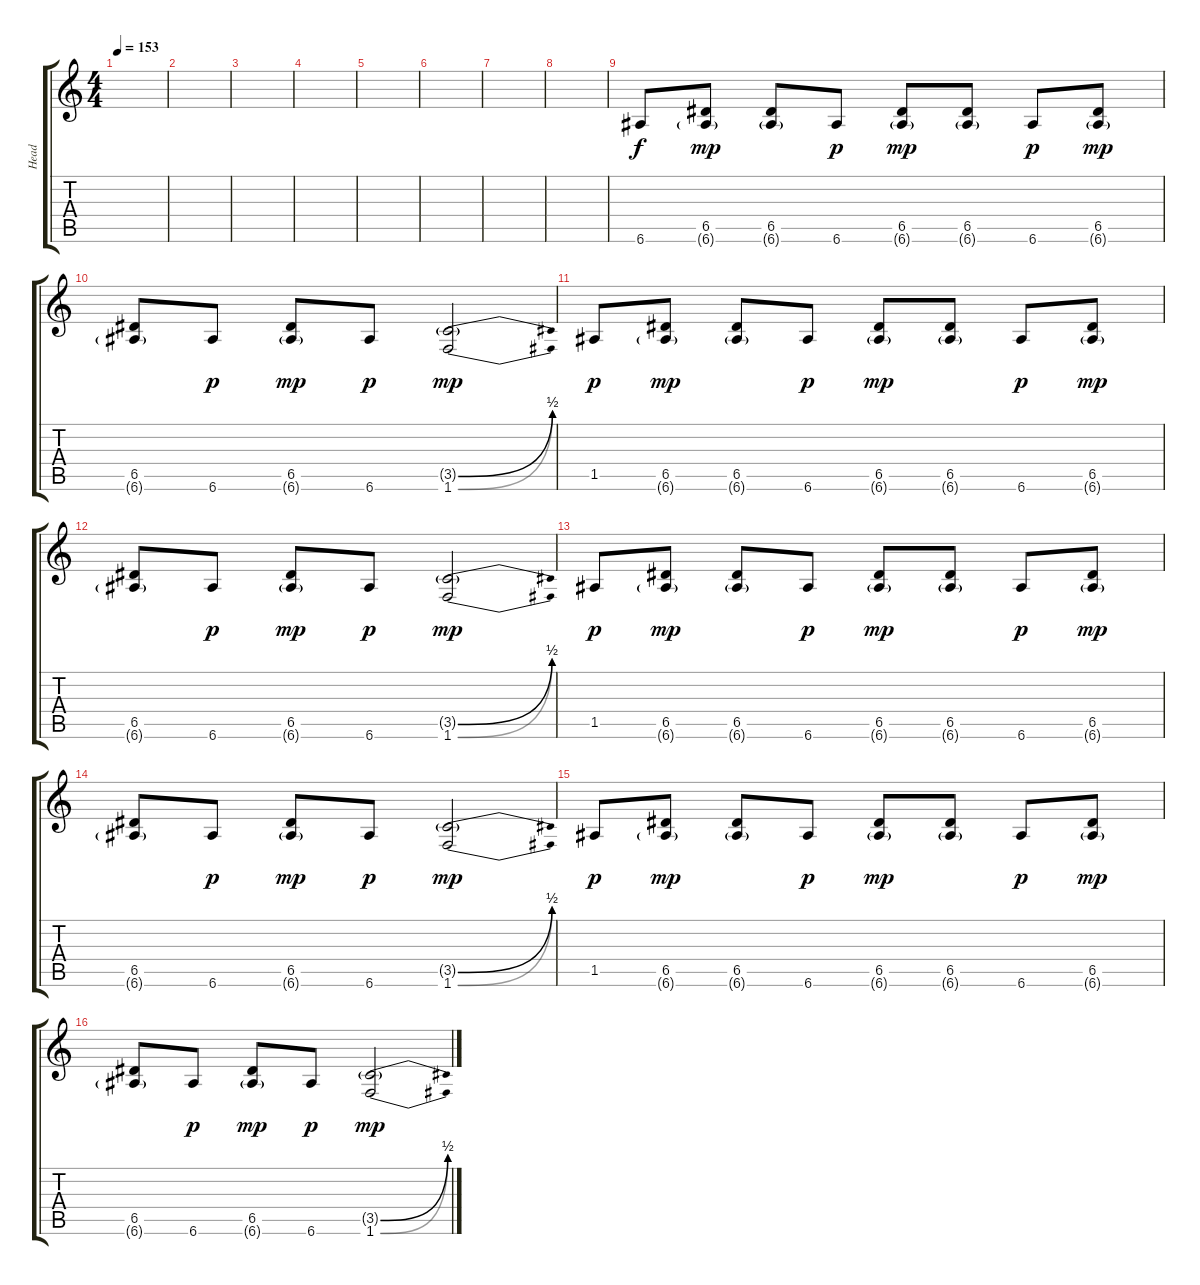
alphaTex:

\track ("Head" "Head") {instrument distortionguitar}
\staff {score tabs}
\tuning (E4 Db4 A3 E3 A2 E2) {hide}
\ts (4 4)
\tempo 153
\clef g2
\ks c
|
|
|
|
|
|
|
|
6.6.8 (6.5 6.6{g}).8{dy mp} (6.5 6.6{g}).8 6.6.8{dy p} (6.5 6.6{g}).8{dy mp} (6.5 6.6{g}).8 6.6.8{dy p} (6.5 6.6{g}).8{dy mp} |
(6.5 6.6{g}).8 6.6.8{dy p} (6.5 6.6{g}).8{dy mp} 6.6.8{dy p} (3.5{be (bend 0 0 60 2) g} 1.6{be (bend 0 0 60 2)}).2{dy mp} |
1.5.8{dy p} (6.5 6.6{g}).8{dy mp} (6.5 6.6{g}).8 6.6.8{dy p} (6.5 6.6{g}).8{dy mp} (6.5 6.6{g}).8 6.6.8{dy p} (6.5 6.6{g}).8{dy mp} |
(6.5 6.6{g}).8 6.6.8{dy p} (6.5 6.6{g}).8{dy mp} 6.6.8{dy p} (3.5{be (bend 0 0 60 2) g} 1.6{be (bend 0 0 60 2)}).2{dy mp} |
1.5.8{dy p} (6.5 6.6{g}).8{dy mp} (6.5 6.6{g}).8 6.6.8{dy p} (6.5 6.6{g}).8{dy mp} (6.5 6.6{g}).8 6.6.8{dy p} (6.5 6.6{g}).8{dy mp} |
(6.5 6.6{g}).8 6.6.8{dy p} (6.5 6.6{g}).8{dy mp} 6.6.8{dy p} (3.5{be (bend 0 0 60 2) g} 1.6{be (bend 0 0 60 2)}).2{dy mp} |
1.5.8{dy p} (6.5 6.6{g}).8{dy mp} (6.5 6.6{g}).8 6.6.8{dy p} (6.5 6.6{g}).8{dy mp} (6.5 6.6{g}).8 6.6.8{dy p} (6.5 6.6{g}).8{dy mp} |
(6.5 6.6{g}).8 6.6.8{dy p} (6.5 6.6{g}).8{dy mp} 6.6.8{dy p} (3.5{be (bend 0 0 60 2) g} 1.6{be (bend 0 0 60 2)}).2{dy mp}
